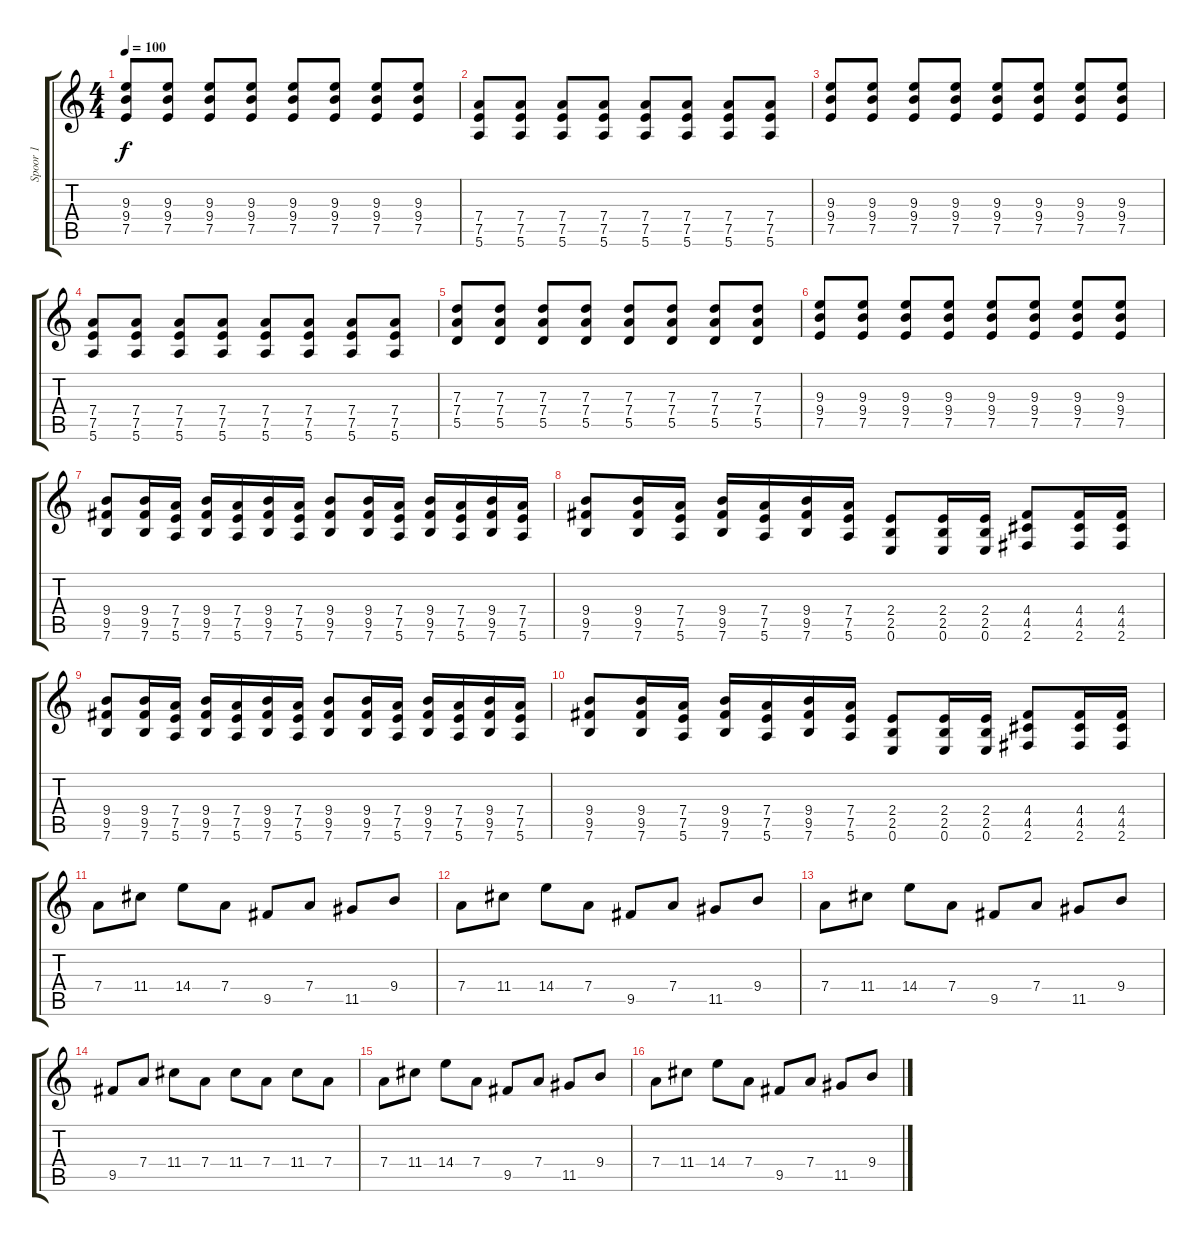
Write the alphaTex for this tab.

\track ("Spoor 1" "Spoor 1") {instrument overdrivenguitar}
\staff {score tabs}
\tuning (E4 B3 G3 D3 A2 E2) {hide}
\ts (4 4)
\tempo 100
\clef g2
\ks c
(9.3 9.4 7.5).8{dy f} (9.3 9.4 7.5).8 (9.3 9.4 7.5).8 (9.3 9.4 7.5).8 (9.3 9.4 7.5).8 (9.3 9.4 7.5).8 (9.3 9.4 7.5).8 (9.3 9.4 7.5).8 |
(7.4 7.5 5.6).8 (7.4 7.5 5.6).8 (7.4 7.5 5.6).8 (7.4 7.5 5.6).8 (7.4 7.5 5.6).8 (7.4 7.5 5.6).8 (7.4 7.5 5.6).8 (7.4 7.5 5.6).8 |
(9.3 9.4 7.5).8 (9.3 9.4 7.5).8 (9.3 9.4 7.5).8 (9.3 9.4 7.5).8 (9.3 9.4 7.5).8 (9.3 9.4 7.5).8 (9.3 9.4 7.5).8 (9.3 9.4 7.5).8 |
(7.4 7.5 5.6).8 (7.4 7.5 5.6).8 (7.4 7.5 5.6).8 (7.4 7.5 5.6).8 (7.4 7.5 5.6).8 (7.4 7.5 5.6).8 (7.4 7.5 5.6).8 (7.4 7.5 5.6).8 |
(7.3 7.4 5.5).8 (7.3 7.4 5.5).8 (7.3 7.4 5.5).8 (7.3 7.4 5.5).8 (7.3 7.4 5.5).8 (7.3 7.4 5.5).8 (7.3 7.4 5.5).8 (7.3 7.4 5.5).8 |
(9.3 9.4 7.5).8 (9.3 9.4 7.5).8 (9.3 9.4 7.5).8 (9.3 9.4 7.5).8 (9.3 9.4 7.5).8 (9.3 9.4 7.5).8 (9.3 9.4 7.5).8 (9.3 9.4 7.5).8 |
(9.4 9.5 7.6).8 (9.4 9.5 7.6).16 (7.4 7.5 5.6).16 (9.4 9.5 7.6).16 (7.4 7.5 5.6).16 (9.4 9.5 7.6).16 (7.4 7.5 5.6).16 (9.4 9.5 7.6).8 (9.4 9.5 7.6).16 (7.4 7.5 5.6).16 (9.4 9.5 7.6).16 (7.4 7.5 5.6).16 (9.4 9.5 7.6).16 (7.4 7.5 5.6).16 |
(9.4 9.5 7.6).8 (9.4 9.5 7.6).16 (7.4 7.5 5.6).16 (9.4 9.5 7.6).16 (7.4 7.5 5.6).16 (9.4 9.5 7.6).16 (7.4 7.5 5.6).16 (2.4 2.5 0.6).8 (2.4 2.5 0.6).16 (2.4 2.5 0.6).16 (4.4 4.5 2.6).8 (4.4 4.5 2.6).16 (4.4 4.5 2.6).16 |
(9.4 9.5 7.6).8 (9.4 9.5 7.6).16 (7.4 7.5 5.6).16 (9.4 9.5 7.6).16 (7.4 7.5 5.6).16 (9.4 9.5 7.6).16 (7.4 7.5 5.6).16 (9.4 9.5 7.6).8 (9.4 9.5 7.6).16 (7.4 7.5 5.6).16 (9.4 9.5 7.6).16 (7.4 7.5 5.6).16 (9.4 9.5 7.6).16 (7.4 7.5 5.6).16 |
(9.4 9.5 7.6).8 (9.4 9.5 7.6).16 (7.4 7.5 5.6).16 (9.4 9.5 7.6).16 (7.4 7.5 5.6).16 (9.4 9.5 7.6).16 (7.4 7.5 5.6).16 (2.4 2.5 0.6).8 (2.4 2.5 0.6).16 (2.4 2.5 0.6).16 (4.4 4.5 2.6).8 (4.4 4.5 2.6).16 (4.4 4.5 2.6).16 |
7.4.8 11.4.8 14.4.8 7.4.8 9.5.8 7.4.8 11.5.8 9.4.8 |
7.4.8 11.4.8 14.4.8 7.4.8 9.5.8 7.4.8 11.5.8 9.4.8 |
7.4.8 11.4.8 14.4.8 7.4.8 9.5.8 7.4.8 11.5.8 9.4.8 |
9.5.8 7.4.8 11.4.8 7.4.8 11.4.8 7.4.8 11.4.8 7.4.8 |
7.4.8 11.4.8 14.4.8 7.4.8 9.5.8 7.4.8 11.5.8 9.4.8 |
7.4.8 11.4.8 14.4.8 7.4.8 9.5.8 7.4.8 11.5.8 9.4.8
